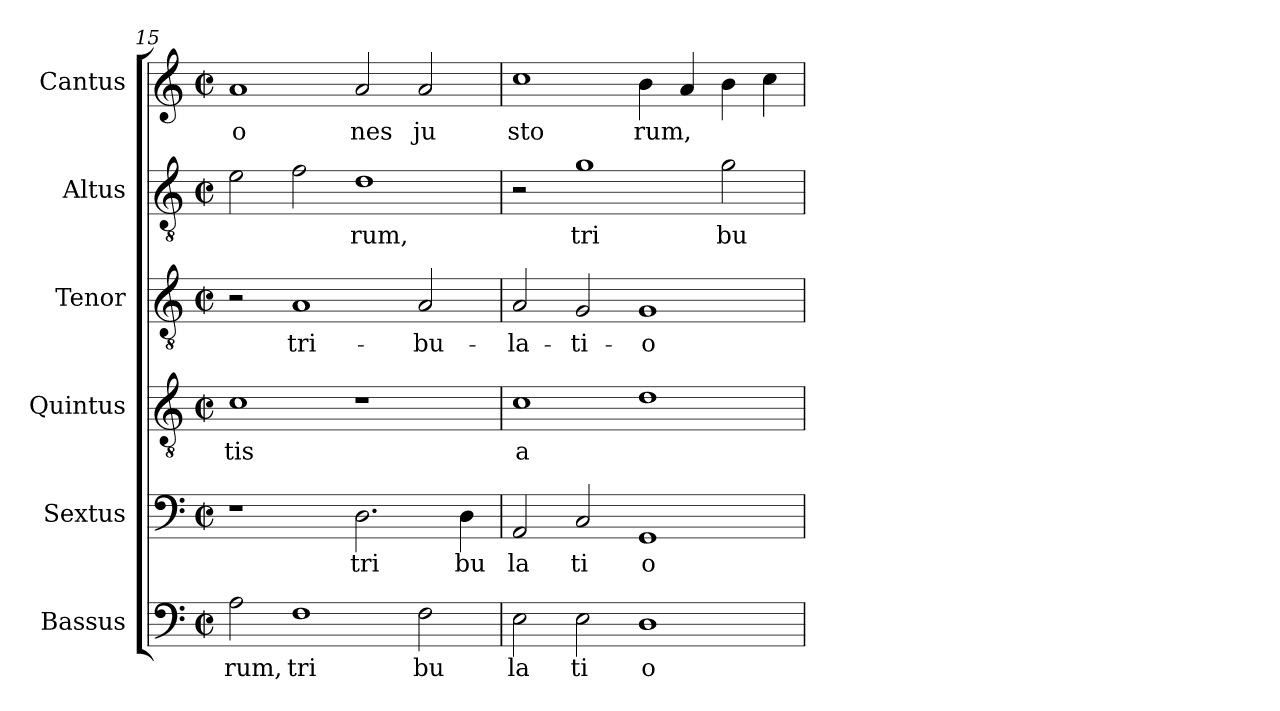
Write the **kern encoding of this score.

**kern	**text	**kern	**text	**kern	**text	**kern	**text	**kern	**text	**kern	**text
*part6	*part6	*part5	*part5	*part4	*part4	*part3	*part3	*part2	*part2	*part1	*part1
*staff6	*staff6	*staff5	*staff5	*staff4	*staff4	*staff3	*staff3	*staff2	*staff2	*staff1	*staff1
*I"Bassus	*	*I"Sextus	*	*I"Quintus	*	*I"Tenor	*	*I"Altus	*	*I"Cantus	*
*clefF4	*	*clefF4	*	*clefGv2	*	*clefGv2	*	*clefGv2	*	*clefG2	*
*M2/2	*	*M2/2	*	*M2/2	*	*M2/2	*	*M2/2	*	*M2/2	*
*met(c|)	*	*met(c|)	*	*met(c|)	*	*met(c|)	*	*met(c|)	*	*met(c|)	*
=15	=15	=15	=15	=15	=15	=15	=15	=15	=15	=15	=15
!	!LO:LY:b:cj	!	!	!	!LO:LY:b:cj	!	!	!	!	!	!LO:LY:b:cj
2A\	rum,	1r	.	1c	tis	2r	.	2e\	.	1a	o
!	!LO:LY:b:cj	!	!	!	!	!	!LO:LY:b:cj	!	!	!	!
1F	tri	.	.	.	.	1A	tri-	2f\	.	.	.
!	!	!	!LO:LY:b:cj	!	!	!	!	!	!LO:LY:b:cj	!	!LO:LY:b:cj
.	.	2.D\	tri	1r	.	.	.	1d	rum,	2a/	nes
!	!LO:LY:b:cj	!	!	!	!	!	!LO:LY:b:cj	!	!	!	!LO:LY:b:cj
2F\	bu	.	.	.	.	2A/	-bu-	.	.	2a/	ju
!	!	!	!LO:LY:b:cj	!	!	!	!	!	!	!	!
.	.	4D\	bu	.	.	.	.	.	.	.	.
=16	=16	=16	=16	=16	=16	=16	=16	=16	=16	=16	=16
!	!LO:LY:b:cj	!	!LO:LY:b:cj	!	!LO:LY:b:rj	!	!LO:LY:b:cj	!	!	!	!LO:LY:b:cj
2E\	la	2AA/	la	1c	a	2A/	-la-	2r	.	1cc	sto
!	!LO:LY:b:cj	!	!LO:LY:b:cj	!	!	!	!LO:LY:b:cj	!	!LO:LY:b:cj	!	!
2E\	ti	2C/	ti	.	.	2G/	-ti-	1g	tri	.	.
!	!LO:LY:b:cj	!	!LO:LY:b:cj	!	!	!	!LO:LY:b:cj	!	!	!	!LO:LY:b
1D	o	1GG	o	1d	.	1G	-o-	.	.	4b\	rum,
.	.	.	.	.	.	.	.	.	.	4a/	.
!	!	!	!	!	!	!	!	!	!LO:LY:b:cj	!	!
.	.	.	.	.	.	.	.	2g\	bu	4b\	.
.	.	.	.	.	.	.	.	.	.	4cc\	.
=	=	=	=	=	=	=	=	=	=	=	=
*-	*-	*-	*-	*-	*-	*-	*-	*-	*-	*-	*-
